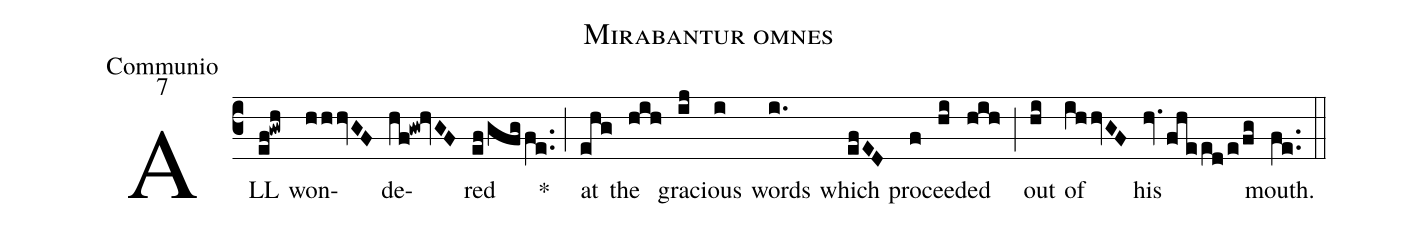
name:Mirabantur omnes;
office-part:Communio;
mode:7;
%%
(c3) ALL(ef!gwh) won(hhhvGF)de(hf!gw!hvGF)red(ef/gfg/fe..) *(;) at(ehg) the(hih) gra(ij)cious(i) words(i.) which(efED) pro(f)cee(hi)ded(hih) (;) out(hi) of(ihhvGF) his(hv.1fheed/e/fg) mouth.(fe..) (::)
